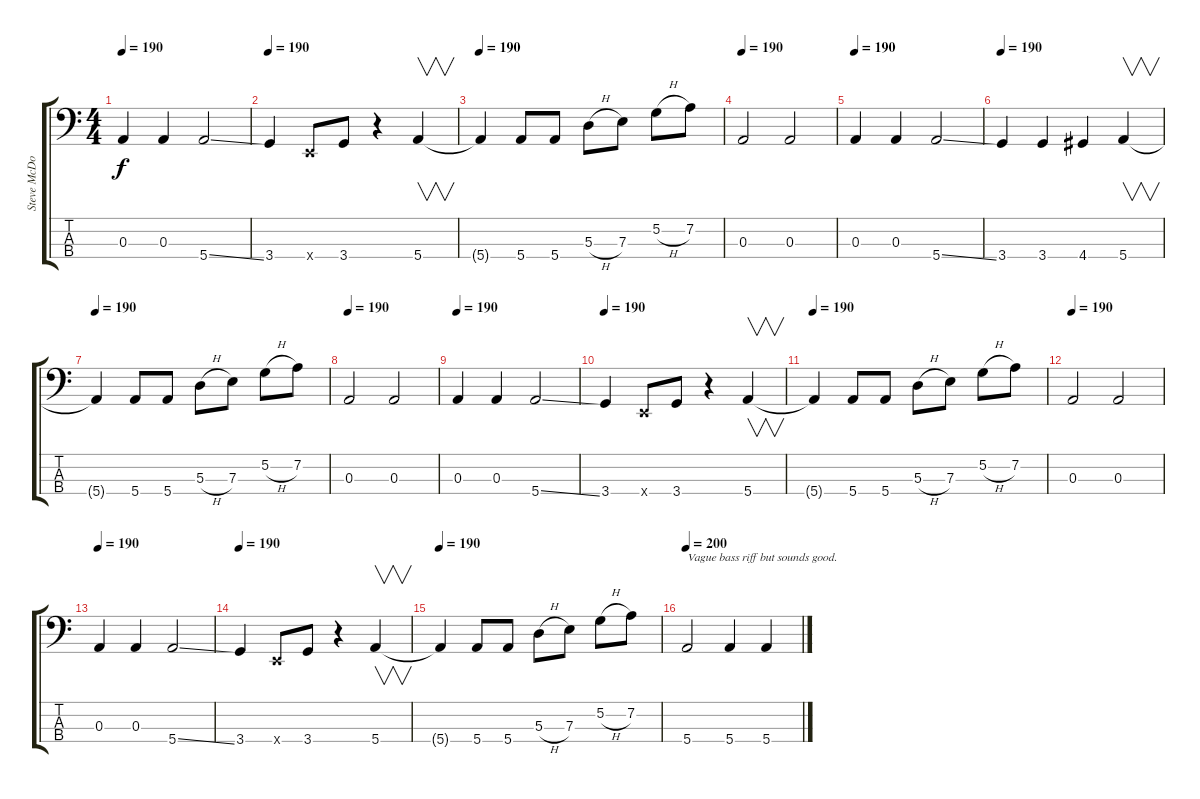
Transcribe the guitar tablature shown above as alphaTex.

\track ("Steve McDonald" "Steve McDo") {instrument electricbasspick}
\staff {score tabs}
\tuning (G2 D2 A1 E1) {hide}
\ts (4 4)
\tempo 190
\clef f4
\ks c
0.3.4{dy f} 0.3.4 5.4{ss}.2 |
\tempo 190
3.4.4 0.4{x}.8 3.4.8 r.4 5.4.4{v} |
\tempo 190
5.4{t}.4 5.4.8 5.4.8 5.3{h}.8 7.3.8 5.2{h}.8 7.2.8 |
\tempo 190
0.3.2 0.3.2 |
\tempo 190
0.3.4 0.3.4 5.4{ss}.2 |
\tempo 190
3.4.4 3.4.4 4.4.4 5.4.4{v} |
\tempo 190
5.4{t}.4 5.4.8 5.4.8 5.3{h}.8 7.3.8 5.2{h}.8 7.2.8 |
\tempo 190
0.3.2 0.3.2 |
\tempo 190
0.3.4 0.3.4 5.4{ss}.2 |
\tempo 190
3.4.4 0.4{x}.8 3.4.8 r.4 5.4.4{v} |
\tempo 190
5.4{t}.4 5.4.8 5.4.8 5.3{h}.8 7.3.8 5.2{h}.8 7.2.8 |
\tempo 190
0.3.2 0.3.2 |
\tempo 190
0.3.4 0.3.4 5.4{ss}.2 |
\tempo 190
3.4.4 0.4{x}.8 3.4.8 r.4 5.4.4{v} |
\tempo 190
5.4{t}.4 5.4.8 5.4.8 5.3{h}.8 7.3.8 5.2{h}.8 7.2.8 |
\tempo 200
5.4.2{txt "Vague bass riff but sounds good."} 5.4.4 5.4.4
